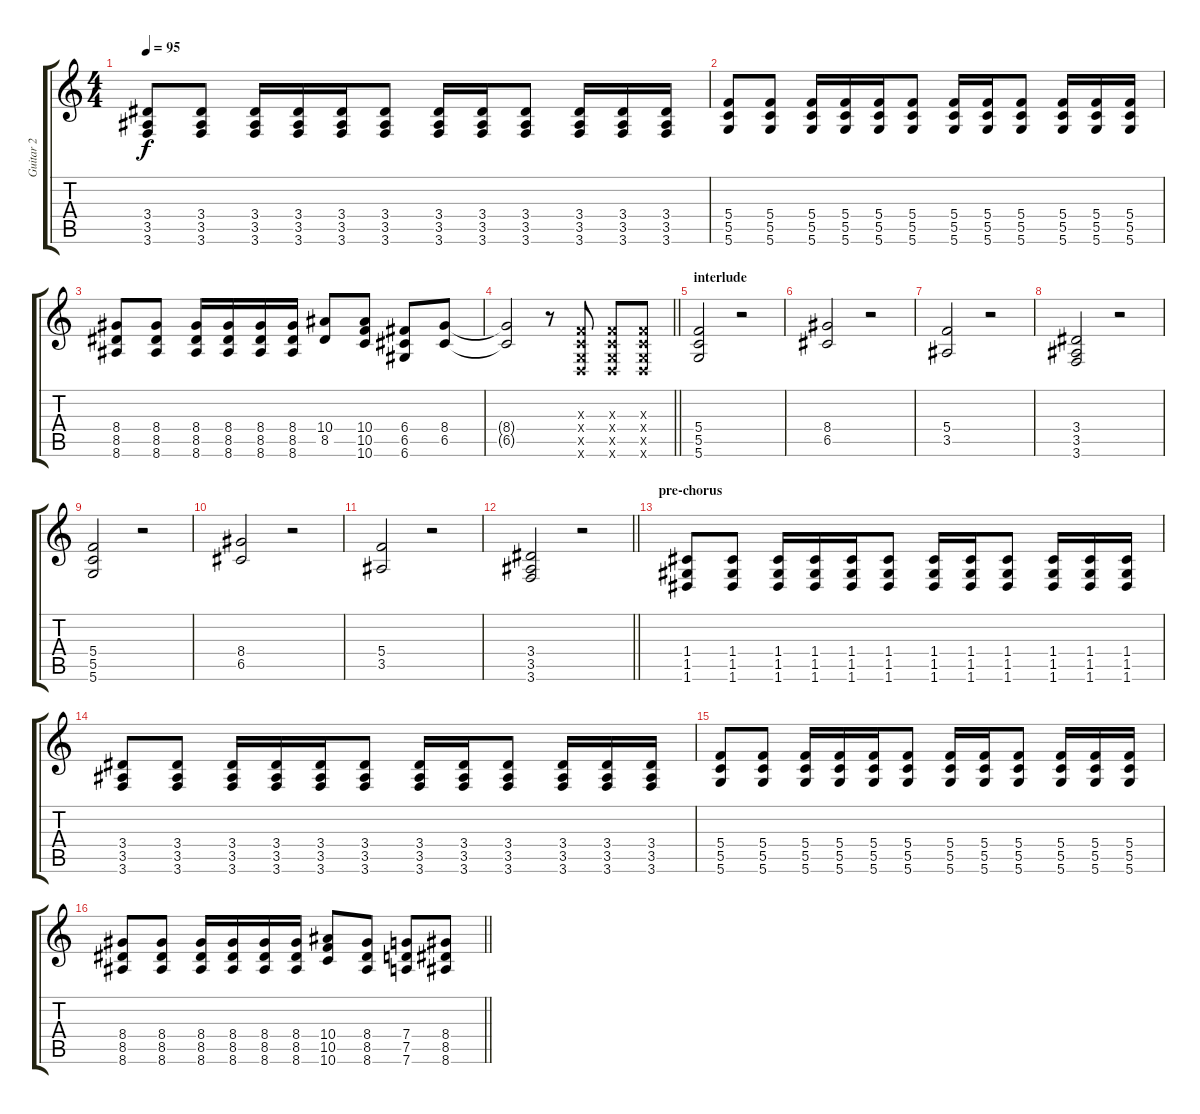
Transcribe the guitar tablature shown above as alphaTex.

\track ("Guitar 2" "Guitar 2") {instrument acousticguitarsteel}
\staff {score tabs}
\tuning (D4 A3 F3 C3 G2 D2) {hide}
\ts (4 4)
\tempo 95
\clef g2
\ks c
(3.4 3.5 3.6).8{dy f} (3.4 3.5 3.6).8 (3.4 3.5 3.6).16 (3.4 3.5 3.6).16 (3.4 3.5 3.6).16 (3.4 3.5 3.6).8 (3.4 3.5 3.6).16 (3.4 3.5 3.6).16 (3.4 3.5 3.6).8 (3.4 3.5 3.6).16 (3.4 3.5 3.6).16 (3.4 3.5 3.6).16 |
(5.4 5.5 5.6).8 (5.4 5.5 5.6).8 (5.4 5.5 5.6).16 (5.4 5.5 5.6).16 (5.4 5.5 5.6).16 (5.4 5.5 5.6).8 (5.4 5.5 5.6).16 (5.4 5.5 5.6).16 (5.4 5.5 5.6).8 (5.4 5.5 5.6).16 (5.4 5.5 5.6).16 (5.4 5.5 5.6).16 |
(8.4 8.5 8.6).8 (8.4 8.5 8.6).8 (8.4 8.5 8.6).16 (8.4 8.5 8.6).16 (8.4 8.5 8.6).16 (8.4 8.5 8.6).16 (10.4 8.5).8 (10.4 10.5 10.6).8 (6.4 6.5 6.6).8 (8.4 6.5).8 |
\barLineRight lightlight
(8.4{t} 6.5{t}).2 r.8 (0.3{x} 0.4{x} 0.5{x} 0.6{x}).8 (0.3{x} 0.4{x} 0.5{x} 0.6{x}).8 (0.3{x} 0.4{x} 0.5{x} 0.6{x}).8 |
\section ("" "interlude")
(5.4 5.5 5.6).2 r.2 |
(8.4 6.5).2 r.2 |
(5.4 3.5).2 r.2 |
(3.4 3.5 3.6).2 r.2 |
(5.4 5.5 5.6).2 r.2 |
(8.4 6.5).2 r.2 |
(5.4 3.5).2 r.2 |
\barLineRight lightlight
(3.4 3.5 3.6).2 r.2 |
\section ("" "pre-chorus")
(1.4 1.5 1.6).8 (1.4 1.5 1.6).8 (1.4 1.5 1.6).16 (1.4 1.5 1.6).16 (1.4 1.5 1.6).16 (1.4 1.5 1.6).8 (1.4 1.5 1.6).16 (1.4 1.5 1.6).16 (1.4 1.5 1.6).8 (1.4 1.5 1.6).16 (1.4 1.5 1.6).16 (1.4 1.5 1.6).16 |
(3.4 3.5 3.6).8 (3.4 3.5 3.6).8 (3.4 3.5 3.6).16 (3.4 3.5 3.6).16 (3.4 3.5 3.6).16 (3.4 3.5 3.6).8 (3.4 3.5 3.6).16 (3.4 3.5 3.6).16 (3.4 3.5 3.6).8 (3.4 3.5 3.6).16 (3.4 3.5 3.6).16 (3.4 3.5 3.6).16 |
(5.4 5.5 5.6).8 (5.4 5.5 5.6).8 (5.4 5.5 5.6).16 (5.4 5.5 5.6).16 (5.4 5.5 5.6).16 (5.4 5.5 5.6).8 (5.4 5.5 5.6).16 (5.4 5.5 5.6).16 (5.4 5.5 5.6).8 (5.4 5.5 5.6).16 (5.4 5.5 5.6).16 (5.4 5.5 5.6).16 |
\barLineRight lightlight
(8.4 8.5 8.6).8 (8.4 8.5 8.6).8 (8.4 8.5 8.6).16 (8.4 8.5 8.6).16 (8.4 8.5 8.6).16 (8.4 8.5 8.6).16 (10.4 10.5 10.6).8 (8.4 8.5 8.6).8 (7.4 7.5 7.6).8 (8.4 8.5 8.6).8
